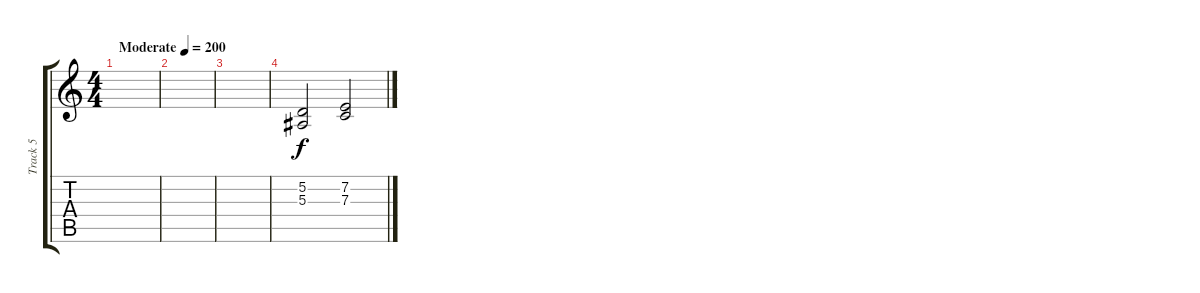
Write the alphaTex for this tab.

\track ("Track 5" "Track 5") {instrument stringensemble1}
\staff {score tabs}
\tuning (D4 A3 F3 C3 G2 D2) {hide}
\ts (4 4)
\tempo (200 "Moderate")
\clef g2
\ks c
|
|
|
(5.2 5.3).2 (7.2 7.3).2
